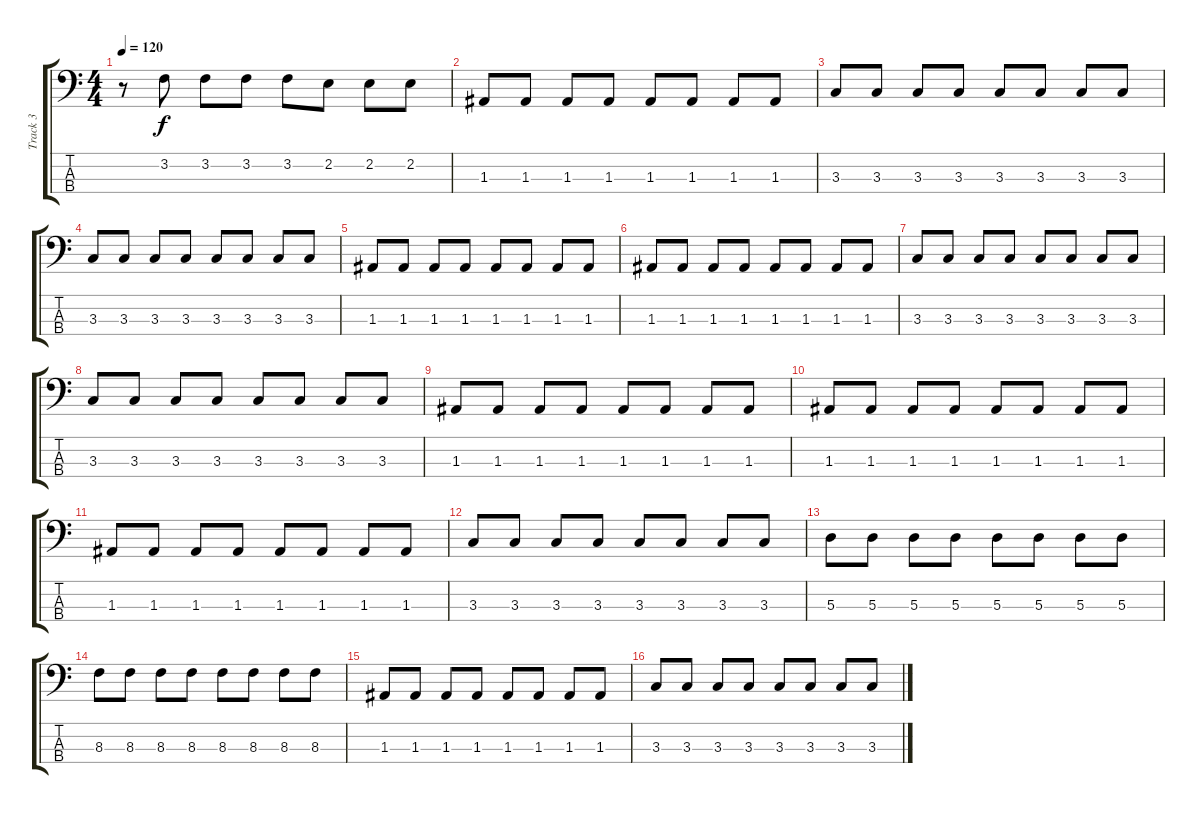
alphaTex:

\track ("Track 3" "Track 3") {instrument electricbassfinger}
\staff {score tabs}
\tuning (G2 D2 A1 E1) {hide}
\ts (4 4)
\tempo 120
\clef f4
\ks c
r.8{dy f} 3.2.8 3.2.8 3.2.8 3.2.8 2.2.8 2.2.8 2.2.8 |
1.3.8 1.3.8 1.3.8 1.3.8 1.3.8 1.3.8 1.3.8 1.3.8 |
3.3.8 3.3.8 3.3.8 3.3.8 3.3.8 3.3.8 3.3.8 3.3.8 |
3.3.8 3.3.8 3.3.8 3.3.8 3.3.8 3.3.8 3.3.8 3.3.8 |
1.3.8 1.3.8 1.3.8 1.3.8 1.3.8 1.3.8 1.3.8 1.3.8 |
1.3.8 1.3.8 1.3.8 1.3.8 1.3.8 1.3.8 1.3.8 1.3.8 |
3.3.8 3.3.8 3.3.8 3.3.8 3.3.8 3.3.8 3.3.8 3.3.8 |
3.3.8 3.3.8 3.3.8 3.3.8 3.3.8 3.3.8 3.3.8 3.3.8 |
1.3.8 1.3.8 1.3.8 1.3.8 1.3.8 1.3.8 1.3.8 1.3.8 |
1.3.8 1.3.8 1.3.8 1.3.8 1.3.8 1.3.8 1.3.8 1.3.8 |
1.3.8 1.3.8 1.3.8 1.3.8 1.3.8 1.3.8 1.3.8 1.3.8 |
3.3.8 3.3.8 3.3.8 3.3.8 3.3.8 3.3.8 3.3.8 3.3.8 |
5.3.8 5.3.8 5.3.8 5.3.8 5.3.8 5.3.8 5.3.8 5.3.8 |
8.3.8 8.3.8 8.3.8 8.3.8 8.3.8 8.3.8 8.3.8 8.3.8 |
1.3.8 1.3.8 1.3.8 1.3.8 1.3.8 1.3.8 1.3.8 1.3.8 |
3.3.8 3.3.8 3.3.8 3.3.8 3.3.8 3.3.8 3.3.8 3.3.8
